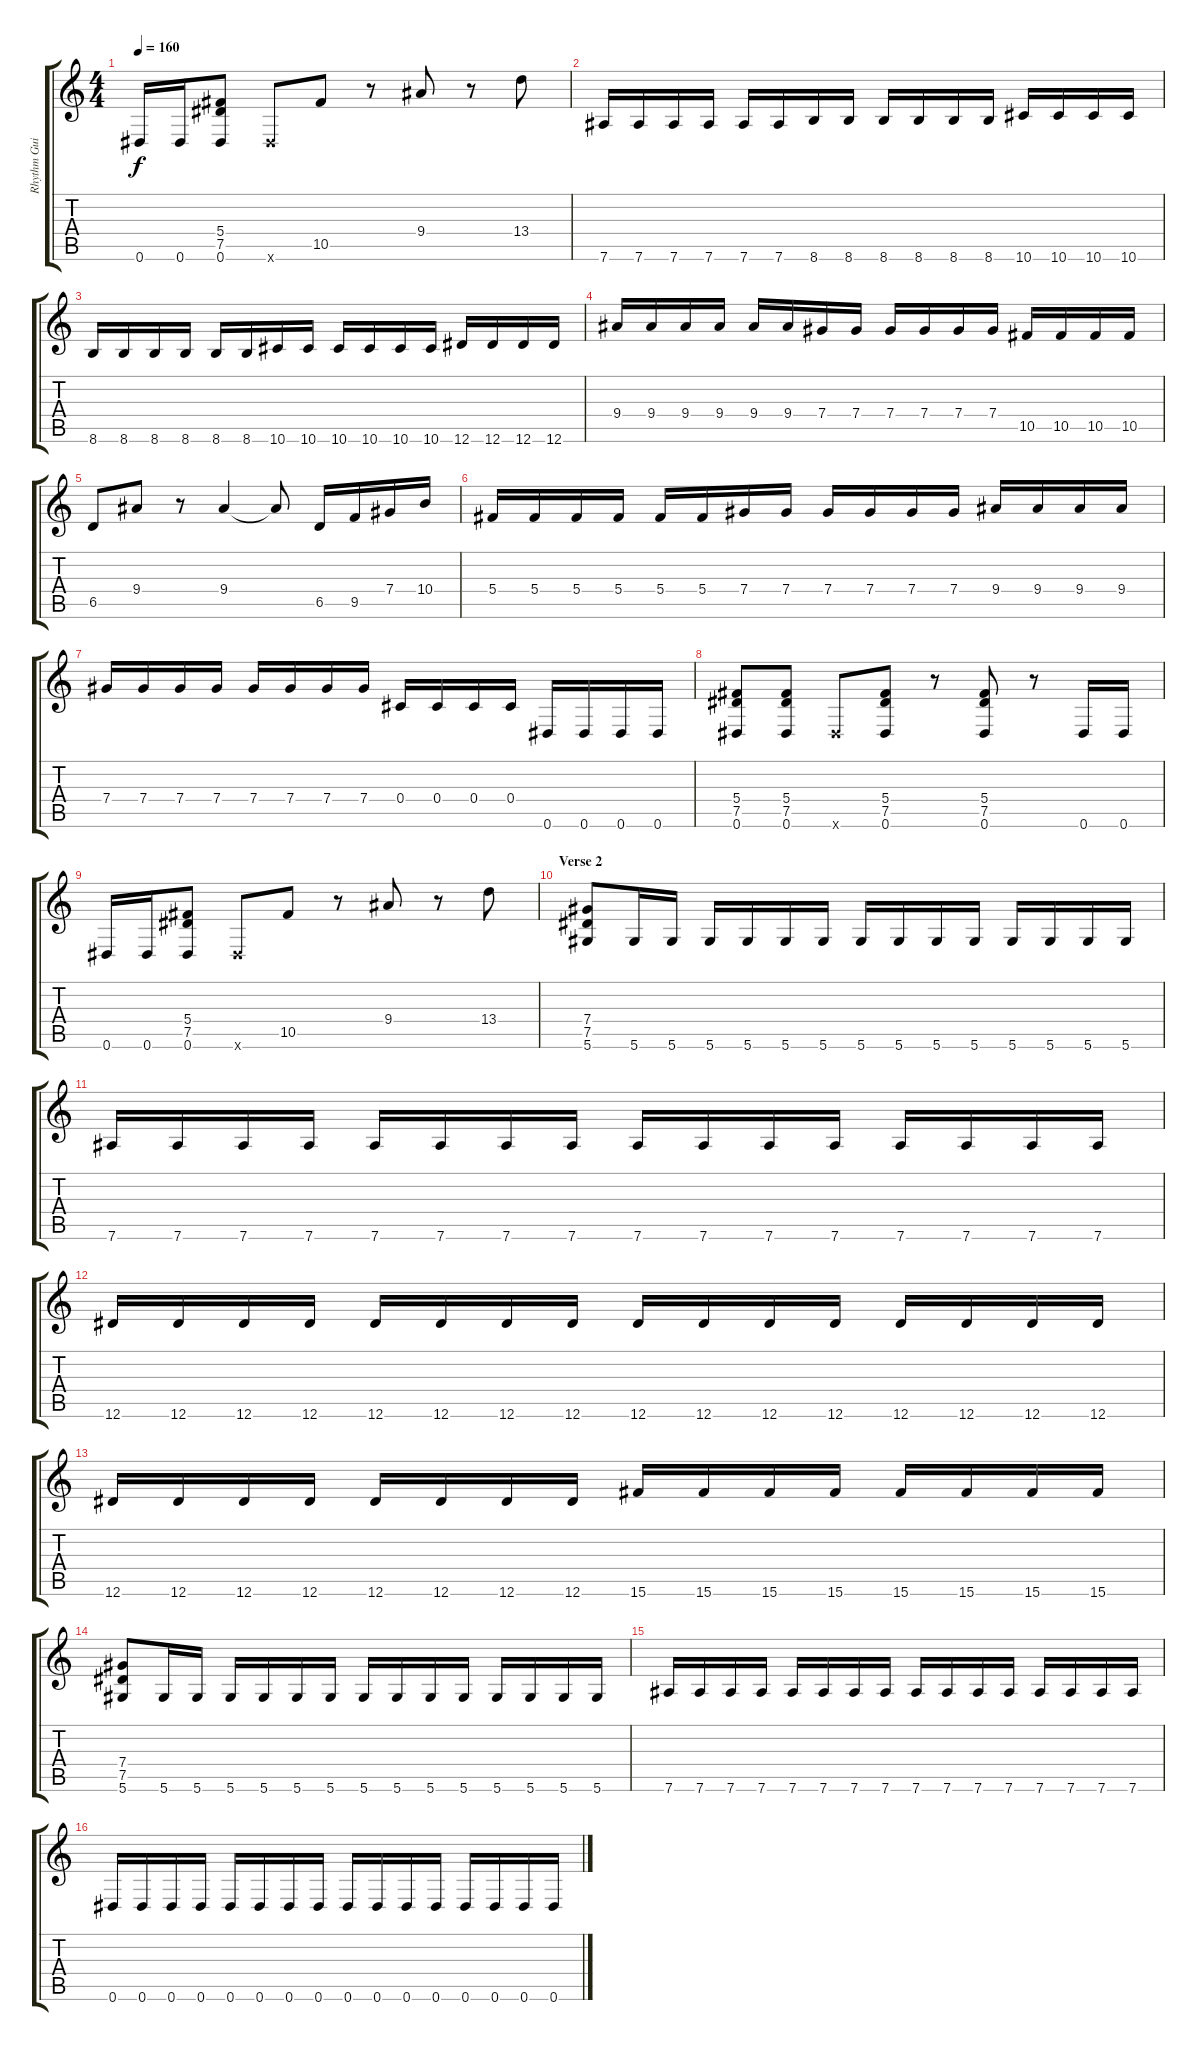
\track ("Rhythm Guitar II" "Rhythm Gui") {instrument distortionguitar}
\staff {score tabs}
\tuning (Eb4 Bb3 Gb3 Db3 Ab2 Eb2) {hide}
\ts (4 4)
\tempo 160
\clef g2
\ks c
0.6.16{dy f} 0.6.16 (5.4 7.5 0.6).8 0.6{x}.8 10.5.8 r.8 9.4.8 r.8 13.4.8 |
7.6.16 7.6.16 7.6.16 7.6.16 7.6.16 7.6.16 8.6.16 8.6.16 8.6.16 8.6.16 8.6.16 8.6.16 10.6.16 10.6.16 10.6.16 10.6.16 |
8.6.16 8.6.16 8.6.16 8.6.16 8.6.16 8.6.16 10.6.16 10.6.16 10.6.16 10.6.16 10.6.16 10.6.16 12.6.16 12.6.16 12.6.16 12.6.16 |
9.4.16 9.4.16 9.4.16 9.4.16 9.4.16 9.4.16 7.4.16 7.4.16 7.4.16 7.4.16 7.4.16 7.4.16 10.5.16 10.5.16 10.5.16 10.5.16 |
6.5.8 9.4.8 r.8 9.4.4 9.4{t}.8 6.5.16 9.5.16 7.4.16 10.4.16 |
5.4.16 5.4.16 5.4.16 5.4.16 5.4.16 5.4.16 7.4.16 7.4.16 7.4.16 7.4.16 7.4.16 7.4.16 9.4.16 9.4.16 9.4.16 9.4.16 |
7.4.16 7.4.16 7.4.16 7.4.16 7.4.16 7.4.16 7.4.16 7.4.16 0.4.16 0.4.16 0.4.16 0.4.16 0.6.16 0.6.16 0.6.16 0.6.16 |
(5.4 7.5 0.6).8 (5.4 7.5 0.6).8 0.6{x}.8 (5.4 7.5 0.6).8 r.8 (5.4 7.5 0.6).8 r.8 0.6.16 0.6.16 |
0.6.16 0.6.16 (5.4 7.5 0.6).8 0.6{x}.8 10.5.8 r.8 9.4.8 r.8 13.4.8 |
\section ("" "Verse 2")
(7.4 7.5 5.6).8 5.6.16 5.6.16 5.6.16 5.6.16 5.6.16 5.6.16 5.6.16 5.6.16 5.6.16 5.6.16 5.6.16 5.6.16 5.6.16 5.6.16 |
7.6.16 7.6.16 7.6.16 7.6.16 7.6.16 7.6.16 7.6.16 7.6.16 7.6.16 7.6.16 7.6.16 7.6.16 7.6.16 7.6.16 7.6.16 7.6.16 |
12.6.16 12.6.16 12.6.16 12.6.16 12.6.16 12.6.16 12.6.16 12.6.16 12.6.16 12.6.16 12.6.16 12.6.16 12.6.16 12.6.16 12.6.16 12.6.16 |
12.6.16 12.6.16 12.6.16 12.6.16 12.6.16 12.6.16 12.6.16 12.6.16 15.6.16 15.6.16 15.6.16 15.6.16 15.6.16 15.6.16 15.6.16 15.6.16 |
(7.4 7.5 5.6).8 5.6.16 5.6.16 5.6.16 5.6.16 5.6.16 5.6.16 5.6.16 5.6.16 5.6.16 5.6.16 5.6.16 5.6.16 5.6.16 5.6.16 |
7.6.16 7.6.16 7.6.16 7.6.16 7.6.16 7.6.16 7.6.16 7.6.16 7.6.16 7.6.16 7.6.16 7.6.16 7.6.16 7.6.16 7.6.16 7.6.16 |
0.6.16 0.6.16 0.6.16 0.6.16 0.6.16 0.6.16 0.6.16 0.6.16 0.6.16 0.6.16 0.6.16 0.6.16 0.6.16 0.6.16 0.6.16 0.6.16
